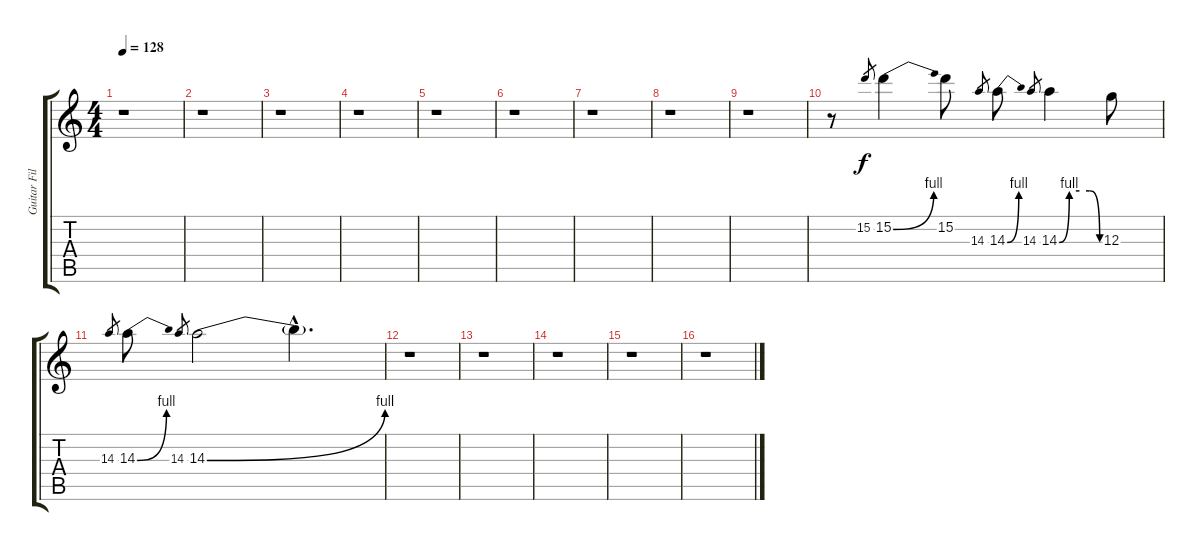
\track ("Guitar Fill" "Guitar Fil") {instrument distortionguitar}
\staff {score tabs}
\tuning (E4 B3 G3 D3 A2 E2) {hide}
\ts (4 4)
\tempo 128
\clef g2
\ks c
r.1{dy f} |
r.1 |
r.1 |
r.1 |
r.1 |
r.1 |
r.1 |
r.1 |
r.1 |
r.8 15.2.8{gr} 15.2{be (bend 0 0 60 4)}.4 15.2.8 14.3.8{gr} 14.3{be (bend 0 0 60 4)}.8 14.3.8{gr} 14.3{be (custom 0 0 15 4 30 4 45 4 60 0)}.4 12.3.8 |
14.3.8{gr} 14.3{be (bend 0 0 60 4)}.8 14.3.8{gr} 14.3{be (bend 0 0 60 4)}.2 14.3{hac t}.4{d} |
r.1 |
r.1 |
r.1 |
r.1 |
r.1
